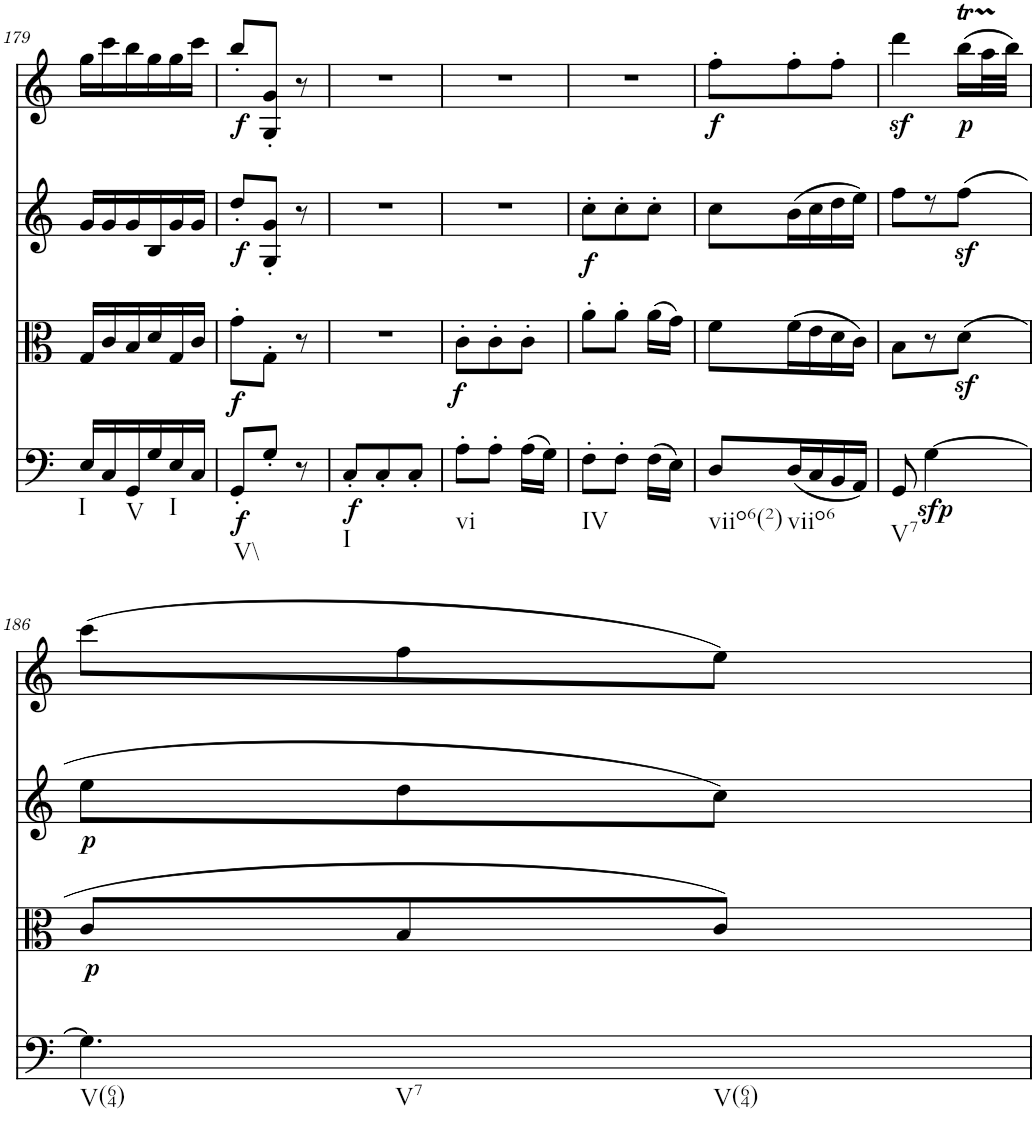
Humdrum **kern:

**kern	**dynam	**kern	**dynam	**kern	**dynam	**kern	**dynam
*part4	*part4	*part3	*part3	*part2	*part2	*part1	*part1
*staff4	*staff4	*staff3	*staff3	*staff2	*staff2	*staff1	*staff1
*I"Violoncello	*	*I"Viola	*	*I"Violin II	*	*I"Violin I	*
!!LO:PB:g=z
*clefF4	*	*clefC3	*	*clefG2	*	*clefG2	*
*k[]	*	*k[]	*	*k[]	*	*k[]	*
*M3/8	*	*M3/8	*	*M3/8	*	*M3/8	*
=179	=179	=179	=179	=179	=179	=179	=179
!LO:TX:b:t=I	!	!	!	!	!	!	!
16E/LL	.	16G/LL	.	16g/LL	.	16gg\LL	.
16C/	.	16c/	.	16g/	.	16ccc\	.
!LO:TX:b:t=V	!	!	!	!	!	!	!
16GG/	.	16B/	.	16g/	.	16bb\	.
16G/	.	16d/	.	16B/	.	16gg\	.
!LO:TX:b:t=I	!	!	!	!	!	!	!
16E/	.	16G/	.	16g/	.	16gg\	.
16C/JJ	.	16c/JJ	.	16g/JJ	.	16ccc\JJ	.
=180	=180	=180	=180	=180	=180	=180	=180
!LO:TX:b:t=V\\	!	!	!	!	!	!	!
!	!LO:DY:b	!	!LO:DY:b	!	!LO:DY:b	!	!LO:DY:b
8GG'/L	f	8g'\L	f	8dd'/L	f	8bb'/L	f
8G'/J	.	8G'\J	.	8G/' 8g/'J	.	8G/' 8g/'J	.
8r	.	8r	.	8r	.	8r	.
=181	=181	=181	=181	=181	=181	=181	=181
!LO:TX:b:t=I	!	!	!	!	!	!	!
!	!LO:DY:b	!	!	!	!	!	!
8C'/L	f	4.r	.	4.r	.	4.r	.
8C'/	.	.	.	.	.	.	.
8C'/J	.	.	.	.	.	.	.
=182	=182	=182	=182	=182	=182	=182	=182
!LO:TX:b:t=vi	!	!	!	!	!	!	!
!	!	!	!LO:DY:b	!	!	!	!
8A'\L	.	8c'\L	f	4.r	.	4.r	.
8A'\J	.	8c'\	.	.	.	.	.
(16A\LL	.	8c'\J	.	.	.	.	.
16G\JJ)	.	.	.	.	.	.	.
=183	=183	=183	=183	=183	=183	=183	=183
!LO:TX:b:t=IV	!	!	!	!	!	!	!
!	!	!	!	!	!LO:DY:b	!	!
8F'\L	.	8a'\L	.	8cc'\L	f	4.r	.
8F'\J	.	8a'\J	.	8cc'\	.	.	.
(16F\LL	.	(16a\LL	.	8cc'\J	.	.	.
16E\JJ)	.	16g\JJ)	.	.	.	.	.
=184	=184	=184	=184	=184	=184	=184	=184
!LO:TX:b:t=viio6(2)	!	!	!	!	!	!	!
!	!	!	!	!	!	!	!LO:DY:b
8D/L	.	8f\L	.	8cc\L	.	8ff'\L	f
!LO:TX:b:t=viio6	!	!	!	!	!	!	!
(16D/L	.	(16f\L	.	(16b\L	.	8ff'\	.
16C/	.	16e\	.	16cc\	.	.	.
16BB/	.	16d\	.	16dd\	.	8ff'\J	.
16AA/JJ)	.	16c\JJ)	.	16ee\JJ)	.	.	.
=185	=185	=185	=185	=185	=185	=185	=185
!LO:TX:b:t=V7	!	!	!	!	!	!	!
8GG/	.	8B\L	.	8ff\L	.	4dddz<\	.
!	!LO:DY:b	!	!	!	!	!	!
[4G\	sfp	8r	.	8r	.	.	.
!	!	!	!	!	!	!	!LO:DY:b
.	.	(8dz<\J	.	(8ffz<\J	.	(16bbt\LL	p
.	.	.	.	.	.	32aaTTT\L	.
.	.	.	.	.	.	32bb\JJJ)	.
!!LO:LB:g=z
=186	=186	=186	=186	=186	=186	=186	=186
!LO:TX:b:t=V(64)	!	!	!	!	!	!	!
!LO:TX:b:t=V7	!	!	!	!	!	!	!
!LO:TX:b:t=V(64)	!	!	!	!	!	!	!
!	!	!	!LO:DY:b	!	!LO:DY:b	!	!
4.G\]	.	8c/L	p	8ee\L	p	(8ccc\L	.
.	.	8B/	.	8dd\	.	8ff\	.
.	.	8c/J)	.	8cc\J)	.	8ee\J)	.
=	=	=	=	=	=	=	=
*-	*-	*-	*-	*-	*-	*-	*-
